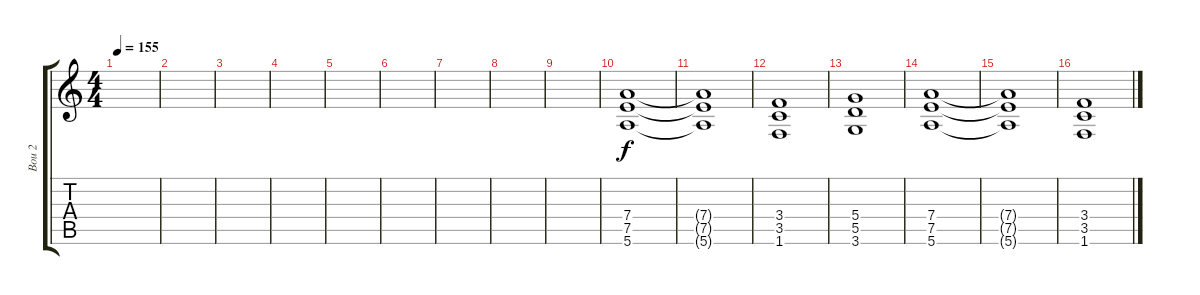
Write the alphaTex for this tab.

\track ("Bou 2" "Bou 2") {instrument distortionguitar}
\staff {score tabs}
\tuning (E4 B3 G3 D3 A2 E2) {hide}
\ts (4 4)
\tempo 155
\clef g2
\ks c
|
|
|
|
|
|
|
|
|
(7.4 7.5 5.6).1 |
(7.4{t} 7.5{t} 5.6{t}).1 |
(3.4 3.5 1.6).1 |
(5.4 5.5 3.6).1 |
(7.4 7.5 5.6).1 |
(7.4{t} 7.5{t} 5.6{t}).1 |
(3.4 3.5 1.6).1
